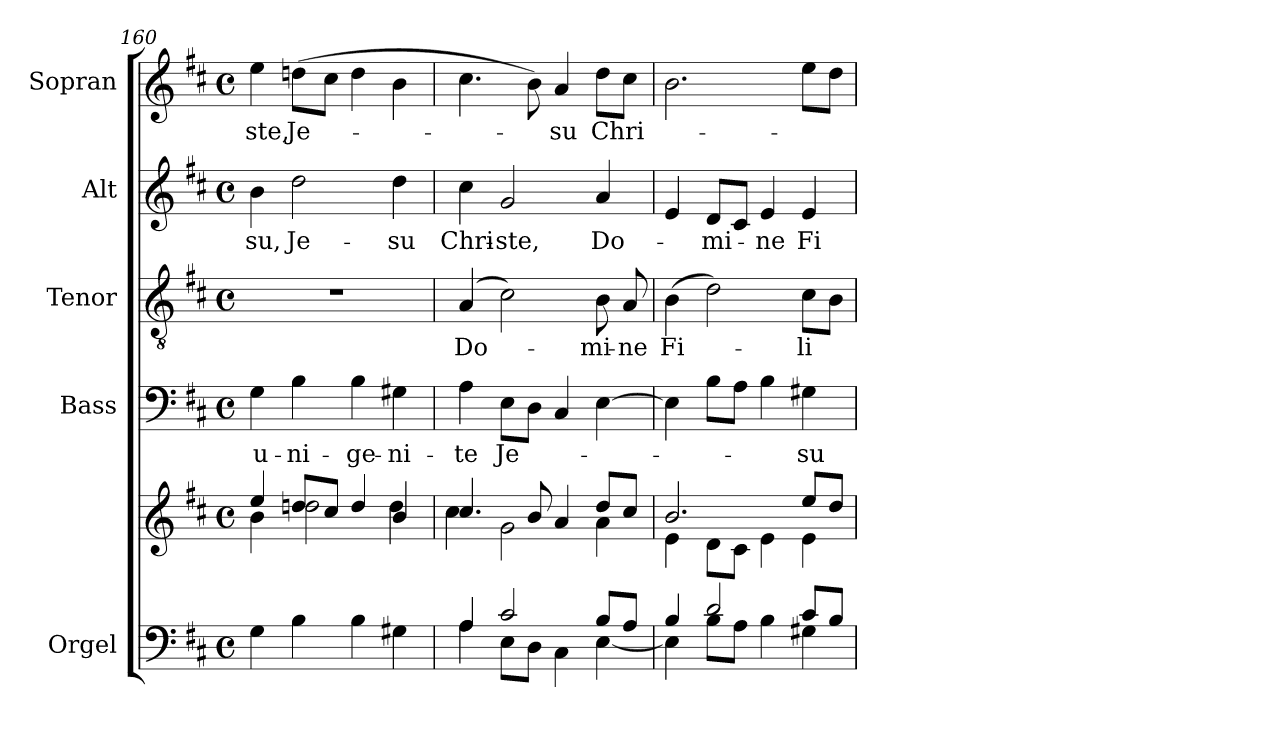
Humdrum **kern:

**kern	**kern	**kern	**text	**kern	**text	**kern	**text	**kern	**text
*part5	*part5	*part4	*part4	*part3	*part3	*part2	*part2	*part1	*part1
*staff6	*staff5	*staff4	*staff4	*staff3	*staff3	*staff2	*staff2	*staff1	*staff1
*I"Orgel	*	*I"Bass	*	*I"Tenor	*	*I"Alt	*	*I"Sopran	*
*I'Org.	*	*I'B.	*	*I'T.	*	*I'A.	*	*I'S.	*
!!LO:LB:g=z
*clefF4	*clefG2	*clefF4	*	*clefGv2	*	*clefG2	*	*clefG2	*
*k[f#c#]	*k[f#c#]	*k[f#c#]	*	*k[f#c#]	*	*k[f#c#]	*	*k[f#c#]	*
*D:	*D:	*D:	*	*D:	*	*D:	*	*D:	*
*M4/4	*M4/4	*M4/4	*	*M4/4	*	*M4/4	*	*M4/4	*
*met(c)	*met(c)	*met(c)	*	*met(c)	*	*met(c)	*	*met(c)	*
=160	=160	=160	=160	=160	=160	=160	=160	=160	=160
*	*^	*	*	*	*	*	*	*	*
!	!	!	!	!LO:LY:b	!	!	!	!LO:LY:b	!	!LO:LY:b
4G\	4ee/	4b\	4G\	u-	1r	.	4b\	-su,	4ee\	-ste,
!	!	!	!	!LO:LY:b	!	!	!	!LO:LY:b	!	!LO:LY:b
4B\	8ddn/L	2dd\	4B\	-ni-	.	.	2dd\	Je-	(>8ddn\L	Je-
.	8cc#/J	.	.	.	.	.	.	.	8cc#\J	.
!	!	!	!	!LO:LY:b	!	!	!	!	!	!
4B\	4dd/	.	4B\	-ge-	.	.	.	.	4dd\	.
!	!	!	!	!LO:LY:b	!	!	!	!LO:LY:b	!	!
4G#X\	4b/	4dd\	4G#X\	-ni-	.	.	4dd\	-su	4b\	.
=161	=161	=161	=161	=161	=161	=161	=161	=161	=161	=161
*^	*	*	*	*	*	*	*	*	*	*
!	!	!	!	!	!LO:LY:b	!	!LO:LY:b	!	!LO:LY:b	!	!
4A/	4A\	4.cc#/	4cc#\	4A\	-te	(4A/	Do-	4cc#\	Chri-	4.cc#\	.
!	!	!	!	!	!LO:LY:b	!	!	!	!LO:LY:b	!	!
2c#/	8E\L	.	2g\	8E\L	Je-	2c#\)	.	2g/	-ste,	.	.
.	8D\J	8b/	.	8D\J	.	.	.	.	.	8b\)	.
!	!	!	!	!	!	!	!	!	!	!	!LO:LY:b
.	4C#\	4a/	.	4C#/	.	.	.	.	.	4a/	-su
!	!	!	!	!	!	!	!LO:LY:b	!	!LO:LY:b	!	!LO:LY:b
8B/L	[<4E\	8dd/L	4a\	[4E\	.	8B\	-mi-	4a/	Do-	8dd\L	Chri-
!	!	!	!	!	!	!	!LO:LY:b	!	!	!	!
8A/J	.	8cc#/J	.	.	.	8A/	-ne	.	.	8cc#\J	.
=162	=162	=162	=162	=162	=162	=162	=162	=162	=162	=162	=162
!	!	!	!	!	!	!	!LO:LY:b	!	!	!	!
4B/	4E\]	2.b/	4e\	4E\]	.	(>4B\	Fi-	4e/	.	2.b\	.
!	!	!	!	!	!	!	!	!	!LO:LY:b	!	!
2d/	8B\L	.	8d\L	8B\L	.	2d\)	.	8d/L	-mi-	.	.
.	8A\J	.	8c#\J	8A\J	.	.	.	8c#/J	.	.	.
!	!	!	!	!	!	!	!	!	!LO:LY:b	!	!
.	4B\	.	4e\	4B\	.	.	.	4e/	-ne	.	.
!	!	!	!	!	!LO:LY:b	!	!LO:LY:b	!	!LO:LY:b	!	!
8c#/L	4G#X\	8ee/L	4e\	4G#X\	-su	8c#\L	-li	4e/	Fi-	8ee\L	.
8B/J	.	8dd/J	.	.	.	8B\J	.	.	.	8dd\J	.
*v	*v	*	*	*	*	*	*	*	*	*	*
*	*v	*v	*	*	*	*	*	*	*	*
=	=	=	=	=	=	=	=	=	=
*-	*-	*-	*-	*-	*-	*-	*-	*-	*-
